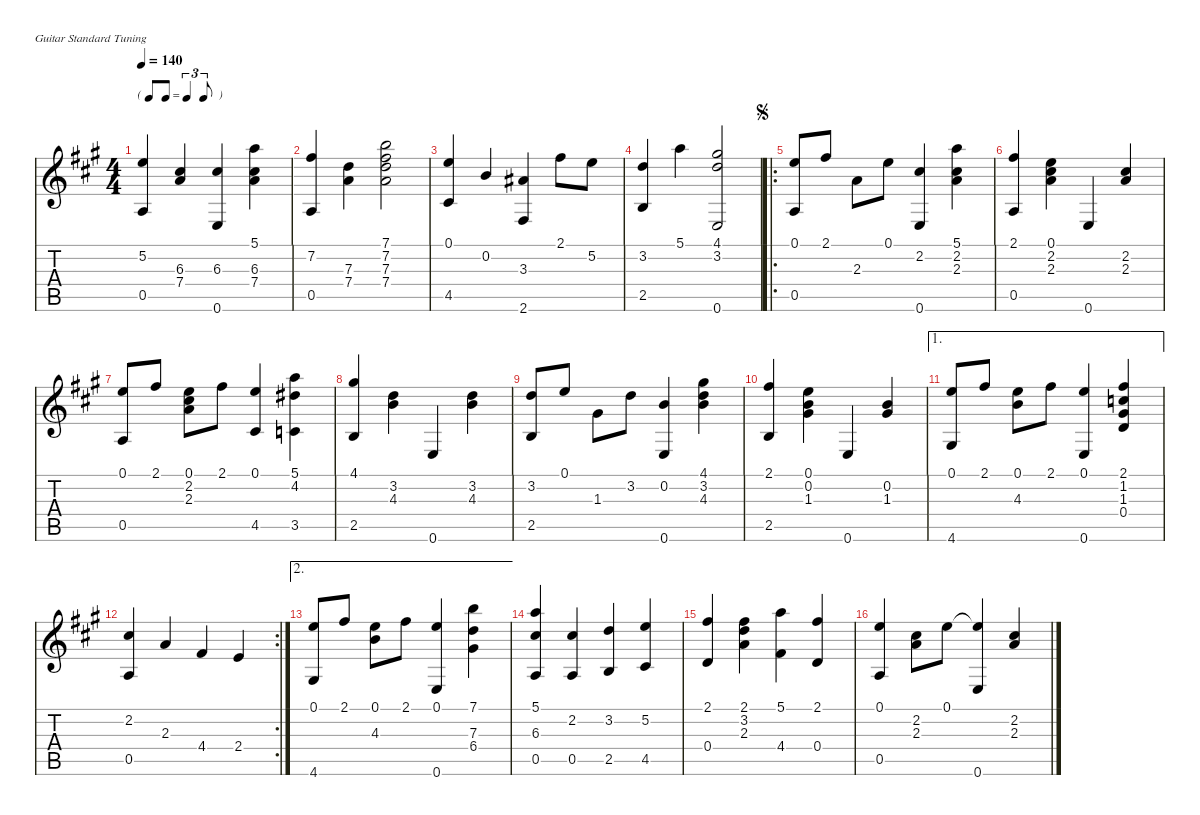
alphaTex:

\defaultSystemsLayout 4
\hideDynamics
\bracketExtendMode nobrackets
\singleTrackTrackNamePolicy hidden
\multiTrackTrackNamePolicy hidden
\firstSystemTrackNameOrientation horizontal
\otherSystemsTrackNameOrientation horizontal
\extendBarLines
\chordDiagramsInScore
\track ("Nylon Guitar" "N-Gt") {instrument acousticguitarnylon}
\staff {score tabs}
\tuning (E4 B3 G3 D3 A2 E2)
\ts (4 4)
\tf triplet8th
\tempo 140
\clef g2
\ks a
(5.2{acc forcenatural} 0.5{acc forcenatural}).4{dy mf instrument acousticguitarnylon beam Up} (6.3{acc #} 7.4{acc forcenatural}).4{beam Up} (6.3{acc #} 0.6{acc forcenatural}).4{beam Up} (5.1{acc forcenatural} 6.3{acc #} 7.4{acc forcenatural}).4{beam Down} |
(7.2{acc #} 0.5{acc forcenatural}).4{beam Up} (7.3{acc forcenatural} 7.4{acc forcenatural}).4{beam Down} (7.1{acc forcenatural} 7.2{acc #} 7.3{acc forcenatural} 7.4{acc forcenatural}).2{beam Down} |
(0.1{acc forcenatural} 4.5{acc #}).4{beam Up} 0.2{acc forcenatural}.4{beam Up} (3.3{acc #} 2.6{acc #}).4{beam Up} 2.1{acc #}.8{beam Down} 5.2{acc forcenatural}.8{beam Down} |
(3.2{acc forcenatural} 2.5{acc forcenatural}).4{beam Up} 5.1{acc forcenatural}.4{beam Down} (4.1{acc #} 3.2{acc forcenatural} 0.6{acc forcenatural}).2{beam Up} |
\ro
\jump segno
(0.1{acc forcenatural} 0.5{acc forcenatural}).8{beam Up} 2.1{acc #}.8{beam Up} 2.3{acc forcenatural}.8{beam Down} 0.1{acc forcenatural}.8{beam Down} (2.2{acc #} 0.6{acc forcenatural}).4{beam Up} (5.1{acc forcenatural} 2.2{acc #} 2.3{acc forcenatural}).4{beam Down} |
(2.1{acc #} 0.5{acc forcenatural}).4{beam Up} (0.1{acc forcenatural} 2.2{acc #} 2.3{acc forcenatural}).4{beam Down} 0.6{acc forcenatural}.4{beam Up} (2.2{acc #} 2.3{acc forcenatural}).4{beam Up} |
(0.1{acc forcenatural} 0.5{acc forcenatural}).8{beam Up} 2.1{acc #}.8{beam Up} (0.1{acc forcenatural} 2.2{acc #} 2.3{acc forcenatural}).8{beam Down} 2.1{acc #}.8{beam Down} (0.1{acc forcenatural} 4.5{acc #}).4{beam Up} (5.1{acc forcenatural} 4.2{acc #} 3.5{acc forcenatural}).4{beam Down} |
(4.1{acc #} 2.5{acc forcenatural}).4{beam Up} (4.3{acc forcenatural} 3.2{acc forcenatural}).4{beam Down} 0.6{acc forcenatural}.4{beam Up} (4.3{acc forcenatural} 3.2{acc forcenatural}).4{beam Down} |
(3.2{acc forcenatural} 2.5{acc forcenatural}).8{beam Up} 0.1{acc forcenatural}.8{beam Up} 1.3{acc #}.8{beam Down} 3.2{acc forcenatural}.8{beam Down} (0.2{acc forcenatural} 0.6{acc forcenatural}).4{beam Up} (4.1{acc #} 3.2{acc forcenatural} 4.3{acc forcenatural}).4{beam Down} |
(2.1{acc #} 2.5{acc forcenatural}).4{beam Up} (0.1{acc forcenatural} 0.2{acc forcenatural} 1.3{acc #}).4{beam Down} 0.6{acc forcenatural}.4{beam Up} (1.3{acc #} 0.2{acc forcenatural}).4{beam Up} |
\ae 1
(0.1{acc forcenatural} 4.6{acc #}).8{beam Up} 2.1{acc #}.8{beam Up} (0.1{acc forcenatural} 4.3{acc forcenatural}).8{beam Down} 2.1{acc #}.8{beam Down} (0.1{acc forcenatural} 0.6{acc forcenatural}).4{beam Up} (2.1{acc #} 1.2{acc forcenatural} 1.3{acc #} 0.4{acc forcenatural}).4{beam Up} |
\rc 2
(2.2{acc #} 0.5{acc forcenatural}).4{beam Up} 2.3{acc forcenatural}.4{beam Up} 4.4{acc #}.4{beam Up} 2.4{acc forcenatural}.4{beam Up} |
\ae 2
(0.1{acc forcenatural} 4.6{acc #}).8{beam Up} 2.1{acc #}.8{beam Up} (0.1{acc forcenatural} 4.3{acc forcenatural}).8{beam Down} 2.1{acc #}.8{beam Down} (0.1{acc forcenatural} 0.6{acc forcenatural}).4{beam Up} (7.1{acc forcenatural} 7.3{acc forcenatural} 6.4{acc #}).4{beam Down} |
(5.1{acc forcenatural} 6.3{acc #} 0.5{acc forcenatural}).4{beam Up} (2.2{acc #} 0.5{acc forcenatural}).4{beam Up} (3.2{acc forcenatural} 2.5{acc forcenatural}).4{beam Up} (5.2{acc forcenatural} 4.5{acc #}).4{beam Up} |
(2.1{acc #} 0.4{acc forcenatural}).4{beam Up} (2.1{acc #} 3.2{acc forcenatural} 2.3{acc forcenatural}).4{beam Down} (5.1{acc forcenatural} 4.4{acc #}).4{beam Down} (0.4{acc forcenatural} 2.1{acc #}).4{beam Up} |
(0.1{acc forcenatural} 0.5{acc forcenatural}).4{beam Up} (2.2{acc #} 2.3{acc forcenatural}).8{beam Down} 0.1{acc forcenatural}.8{beam Down} (0.6{acc forcenatural} 0.1{t acc forcenatural}).4{beam Up} (2.3{acc forcenatural} 2.2{acc #}).4{beam Up}
